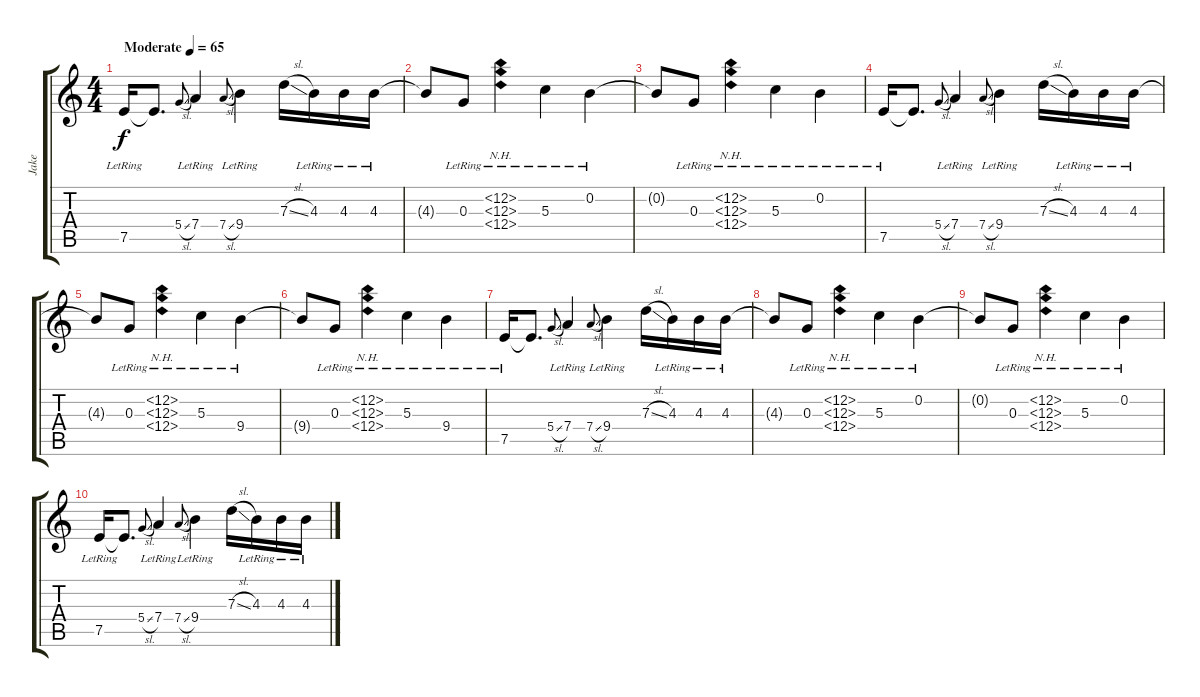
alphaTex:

\track ("Jake" "Jake") {instrument electricguitarjazz}
\staff {score tabs}
\tuning (E4 B3 G3 D3 A2 E2) {hide}
\ts (4 4)
\tempo (65 "Moderate")
\clef g2
\ks c
7.5{lr}.16{dy f volume 2 instrument electricguitarjazz} 7.5{t}.8{d volume 10} 5.4{sl}.8{gr onbeat} 7.4{lr}.4 7.4{sl}.8{gr onbeat} 9.4{lr}.4 7.3{sl}.16 4.3{lr}.16 4.3{lr}.16 4.3{lr}.16 |
4.3{t}.8 0.3{lr}.8 (12.2{nh lr} 12.3{nh lr} 12.4{nh lr}).4 5.3{lr}.4 0.2{lr}.4 |
0.2{t}.8 0.3{lr}.8 (12.2{nh lr} 12.3{nh lr} 12.4{nh lr}).4 5.3{lr}.4 0.2{lr}.4 |
7.5{lr}.16 7.5{t}.8{d} 5.4{sl}.8{gr onbeat} 7.4{lr}.4 7.4{sl}.8{gr onbeat} 9.4{lr}.4 7.3{sl}.16 4.3{lr}.16 4.3{lr}.16 4.3{lr}.16 |
4.3{t}.8 0.3{lr}.8 (12.2{nh lr} 12.3{nh lr} 12.4{nh lr}).4 5.3{lr}.4 9.4{lr}.4 |
9.4{t}.8 0.3{lr}.8 (12.2{nh lr} 12.3{nh lr} 12.4{nh lr}).4 5.3{lr}.4 9.4{lr}.4 |
7.5{lr}.16{volume 2} 7.5{t}.8{d} 5.4{sl}.8{gr onbeat} 7.4{lr}.4 7.4{sl}.8{gr onbeat} 9.4{lr}.4 7.3{sl}.16 4.3{lr}.16 4.3{lr}.16 4.3{lr}.16 |
4.3{t}.8 0.3{lr}.8 (12.2{nh lr} 12.3{nh lr} 12.4{nh lr}).4 5.3{lr}.4 0.2{lr}.4 |
0.2{t}.8 0.3{lr}.8 (12.2{nh lr} 12.3{nh lr} 12.4{nh lr}).4 5.3{lr}.4 0.2{lr}.4 |
7.5{lr}.16{volume 0} 7.5{t}.8{d} 5.4{sl}.8{gr onbeat} 7.4{lr}.4 7.4{sl}.8{gr onbeat} 9.4{lr}.4 7.3{sl}.16 4.3{lr}.16 4.3{lr}.16 4.3{lr}.16
